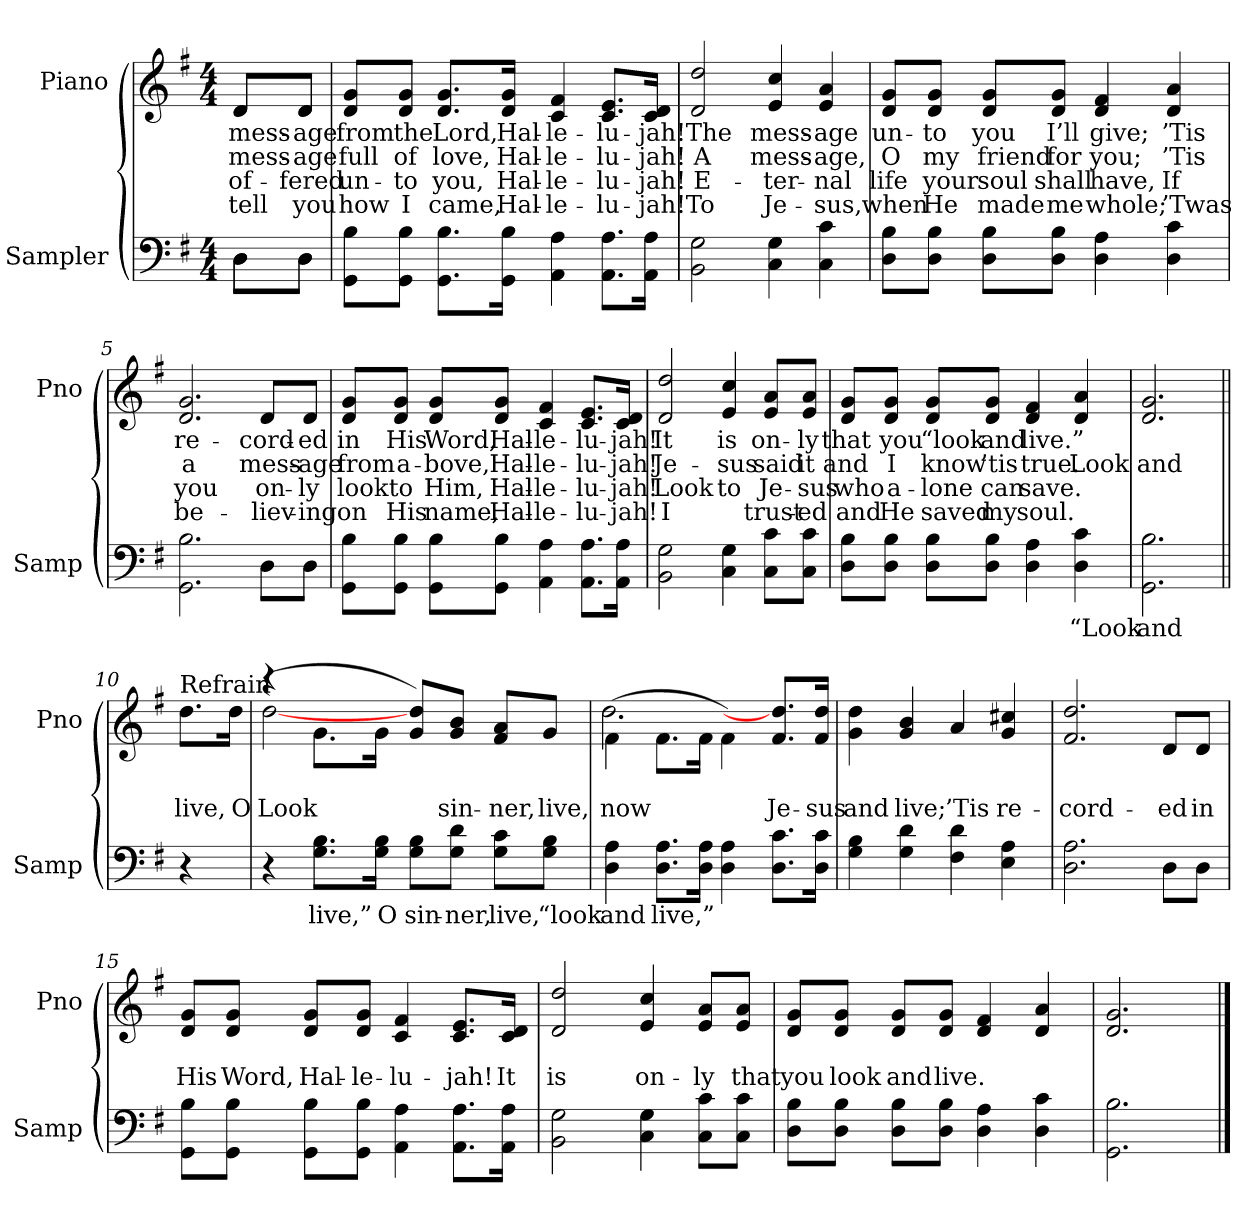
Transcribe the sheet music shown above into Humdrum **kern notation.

**kern	**text	**kern	**text	**text	**text	**text
*part2	*part2	*part1	*part1	*part1	*part1	*part1
*staff2	*staff2	*staff1	*staff1	*staff1	*staff1	*staff1
*I"Sampler	*	*I"Piano	*	*	*	*
*I'Samp	*	*I'Pno	*	*	*	*
*clefF4	*	*clefG2	*	*	*	*
*k[f#]	*	*k[f#]	*	*	*	*
*G:	*	*G:	*	*	*	*
*M4/4	*	*M4/4	*	*	*	*
=1	=1	=1	=1	=1	=1	=1
*^	*	*^	*	*	*	*
8D\L	8D\L	.	8d/L	8d/L	mess-	mess-	of-	tell
8D\J	8D\J	.	8d/J	8d/J	-age	-age	-fered	you
*v	*v	*	*	*	*	*	*	*
*	*	*v	*v	*	*	*	*
=2	=2	=2	=2	=2	=2	=2
8GG\ 8B\L	.	8d/ 8g/L	from	full	un-	how
8GG\ 8B\J	.	8d/ 8g/J	the	of	-to	I
8.GG\ 8.B\L	.	8.d/ 8.g/L	Lord,	love,	you,	came,
16GG\ 16B\Jk	.	16d/ 16g/Jk	Hal-	Hal-	Hal-	Hal-
4AA 4A	.	4c 4f#	-le-	-le-	-le-	-le-
8.AA\ 8.A\L	.	8.c/ 8.e/L	-lu-	-lu-	-lu-	-lu-
16AA\ 16A\Jk	.	16c/ 16d/Jk	-jah!	-jah!	-jah!	-jah!
=3	=3	=3	=3	=3	=3	=3
2BB 2G	.	2d 2dd	The	A	E-	To
4C 4G	.	4e 4cc	mess-	mess-	-ter-	Je-
4C 4c	.	4e 4a	-age	-age,	-nal	-sus,
=4	=4	=4	=4	=4	=4	=4
8D\ 8B\L	.	8d/ 8g/L	un-	O	life	when
8D\ 8B\J	.	8d/ 8g/J	-to	my	your	He
8D\ 8B\L	.	8d/ 8g/L	you	friend	soul	made
8D\ 8B\J	.	8d/ 8g/J	I’ll	for	shall	me
4D 4A	.	4d 4f#	give;	you;	have,	whole;
4D 4c	.	4d 4a	’Tis	’Tis	If	’Twas
=5	=5	=5	=5	=5	=5	=5
2.GG 2.B	.	2.d 2.g	re-	a	you	be-
8D\L	.	8d/L	-cord-	mess-	on-	-liev-
8D\J	.	8d/J	-ed	-age	-ly	-ing
=6	=6	=6	=6	=6	=6	=6
8GG\ 8B\L	.	8d/ 8g/L	in	from	look	on
8GG\ 8B\J	.	8d/ 8g/J	His	a-	to	His
8GG\ 8B\L	.	8d/ 8g/L	Word,	-bove,	Him,	name,
8GG\ 8B\J	.	8d/ 8g/J	Hal-	Hal-	Hal-	Hal-
4AA 4A	.	4c 4f#	-le-	-le-	-le-	-le-
8.AA\ 8.A\L	.	8.c/ 8.e/L	-lu-	-lu-	-lu-	-lu-
16AA\ 16A\Jk	.	16c/ 16d/Jk	-jah!	-jah!	-jah!	-jah!
=7	=7	=7	=7	=7	=7	=7
2BB 2G	.	2d 2dd	It	Je-	Look	I
4C 4G	.	4e 4cc	is	-sus	to	.
8C\ 8c\L	.	8e/ 8a/L	on-	said	Je-	trust-
8C\ 8c\J	.	8e/ 8a/J	-ly	it	-sus	-ed
=8	=8	=8	=8	=8	=8	=8
8D\ 8B\L	.	8d/ 8g/L	that	and	who	and
8D\ 8B\J	.	8d/ 8g/J	you	I	a-	He
8D\ 8B\L	.	8d/ 8g/L	“look	know	-lone	saved
8D\ 8B\J	.	8d/ 8g/J	and	’tis	can	my
4D 4A	.	4d 4f#	live.”	true.	save.	soul.
4D 4c	“Look	4d 4a	.	Look	.	.
=9	=9	=9	=9	=9	=9	=9
2.GG 2.B	and	2.d 2.g	.	and	.	.
=10||	=10||	=10||	=10||	=10||	=10||	=10||
!	!	!LO:TX:t=Refrain	!	!	!	!
4r	.	8.dd\L	.	live,	.	.
.	.	16dd\Jk	.	O	.	.
=11	=11	=11	=11	=11	=11	=11
*	*	*^	*	*	*	*
4r	.	(4r	[2dd	.	Look	.	.
8.G\ 8.B\L	live,”	8.g\L	.	.	.	.	.
16G\ 16B\Jk	O	16g\Jk	.	.	.	.	.
8G\ 8B\L	sin-	8g/ 8dd/L)	2ryy	.	.	.	.
8G\ 8d\J	-ner,	8g/ 8b/J	.	.	sin-	.	.
8G\ 8c\L	live,	8f#/ 8a/L	.	.	-ner,	.	.
8G\ 8B\J	“look	8g/J	.	.	live,	.	.
=12	=12	=12	=12	=12	=12	=12	=12
4D 4A	and	(4f#\	2.dd	.	now	.	.
8.D\ 8.A\L	live,”	8.f#\L	.	.	.	.	.
16D\ 16A\Jk	.	16f#\Jk	.	.	.	.	.
4D 4A	.	4f#\)	.	.	.	.	.
8.D\ 8.c\L	.	8.f#/ 8.dd]/L	4ryy	.	Je-	.	.
16D\ 16c\Jk	.	16f#/ 16dd/Jk	.	.	-sus	.	.
*	*	*v	*v	*	*	*	*
=13	=13	=13	=13	=13	=13	=13
4G 4B	.	4g 4dd	.	and	.	.
4G 4d	.	4g 4b	.	live;	.	.
4F# 4d	.	4a	.	’Tis	.	.
4E 4A	.	4g 4cc#X	.	re-	.	.
=14	=14	=14	=14	=14	=14	=14
2.D 2.A	.	2.f# 2.dd	.	-cord-	.	.
8D\L	.	8d/L	.	-ed	.	.
8D\J	.	8d/J	.	in	.	.
=15	=15	=15	=15	=15	=15	=15
8GG\ 8B\L	.	8d/ 8g/L	.	His	.	.
8GG\ 8B\J	.	8d/ 8g/J	.	Word,	.	.
8GG\ 8B\L	.	8d/ 8g/L	.	Hal-	.	.
8GG\ 8B\J	.	8d/ 8g/J	.	-le-	.	.
4AA 4A	.	4c 4f#	.	-lu-	.	.
8.AA\ 8.A\L	.	8.c/ 8.e/L	.	-jah!	.	.
16AA\ 16A\Jk	.	16c/ 16d/Jk	.	It	.	.
=16	=16	=16	=16	=16	=16	=16
2BB 2G	.	2d 2dd	.	is	.	.
4C 4G	.	4e 4cc	.	on-	.	.
8C\ 8c\L	.	8e/ 8a/L	.	-ly	.	.
8C\ 8c\J	.	8e/ 8a/J	.	that	.	.
=17	=17	=17	=17	=17	=17	=17
8D\ 8B\L	.	8d/ 8g/L	.	you	.	.
8D\ 8B\J	.	8d/ 8g/J	.	look	.	.
8D\ 8B\L	.	8d/ 8g/L	.	and	.	.
8D\ 8B\J	.	8d/ 8g/J	.	live.	.	.
4D 4A	.	4d 4f#	.	.	.	.
4D 4c	.	4d 4a	.	.	.	.
=18	=18	=18	=18	=18	=18	=18
2.GG 2.B	.	2.d 2.g	.	.	.	.
==	==	==	==	==	==	==
*-	*-	*-	*-	*-	*-	*-
